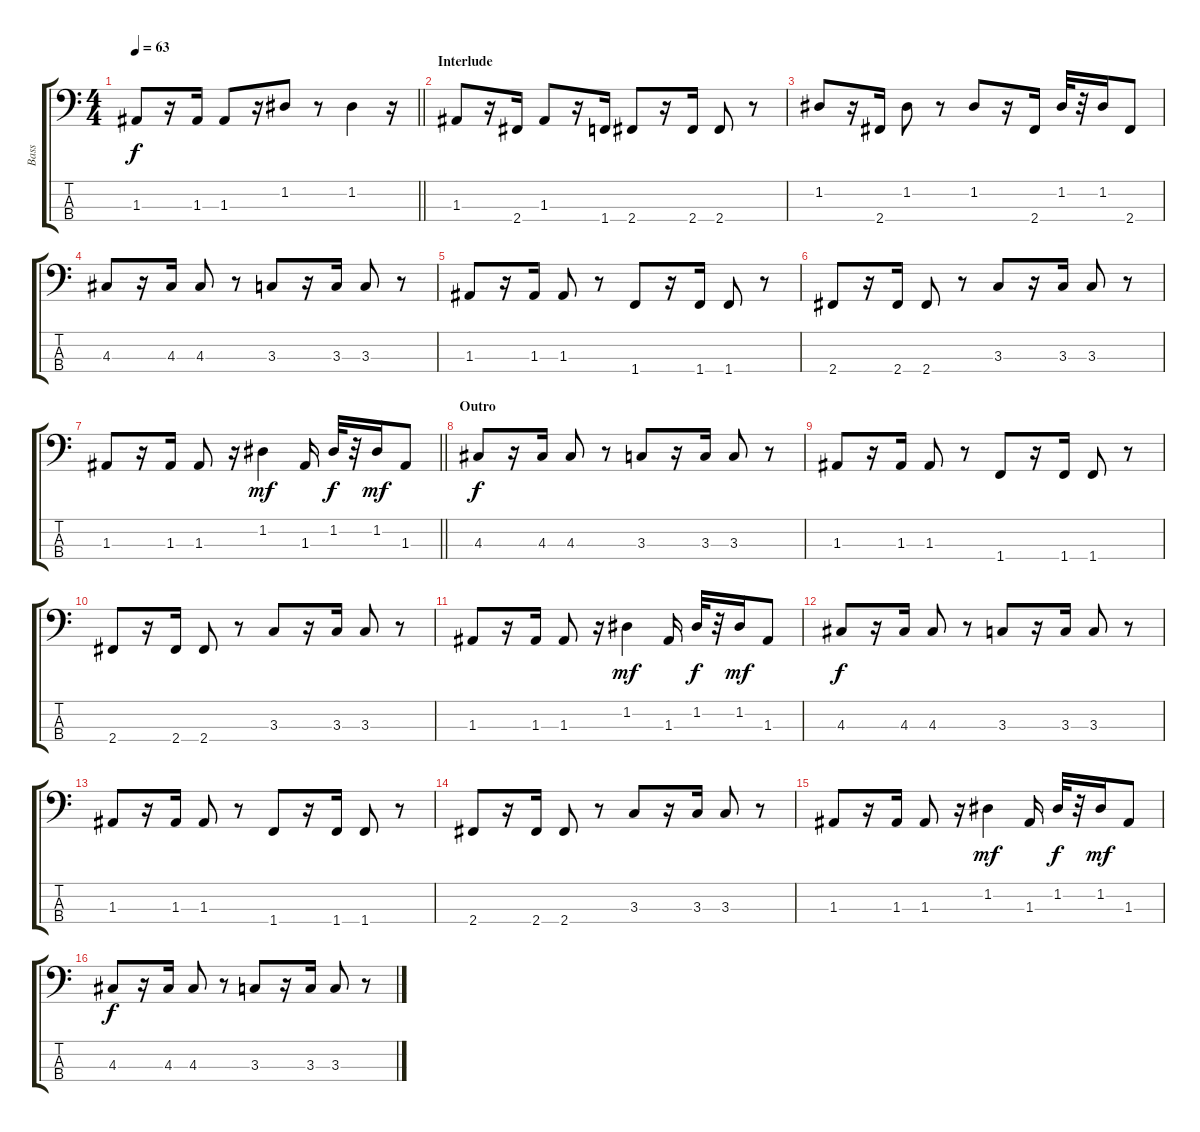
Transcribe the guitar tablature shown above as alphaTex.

\track ("Bass" "Bass") {instrument electricbassfinger}
\staff {score tabs}
\tuning (G2 D2 A1 E1) {hide}
\ts (4 4)
\tempo 63
\clef f4
\barLineRight lightlight
\ks c
1.3.8{dy f} r.16 1.3.16 1.3.8 r.16 1.2.8 r.8 1.2.4 r.16 |
\section ("" "Interlude")
1.3.8 r.16 2.4.16 1.3.8 r.16 1.4.16 2.4.8 r.16 2.4.16 2.4.8 r.8 |
1.2.8 r.16 2.4.16 1.2.8 r.8 1.2.8 r.16 2.4.16 1.2.32 r.32 1.2.16 2.4.8 |
4.3.8 r.16 4.3.16 4.3.8 r.8 3.3.8 r.16 3.3.16 3.3.8 r.8 |
1.3.8 r.16 1.3.16 1.3.8 r.8 1.4.8 r.16 1.4.16 1.4.8 r.8 |
2.4.8 r.16 2.4.16 2.4.8 r.8 3.3.8 r.16 3.3.16 3.3.8 r.8 |
\barLineRight lightlight
1.3.8 r.16 1.3.16 1.3.8 r.16 1.2.4{dy mf} 1.3.16 1.2.32{dy f} r.32 1.2.16{dy mf} 1.3.8 |
\section ("" "Outro")
4.3.8{dy f volume 6} r.16 4.3.16 4.3.8 r.8 3.3.8 r.16 3.3.16 3.3.8 r.8 |
1.3.8 r.16 1.3.16 1.3.8 r.8 1.4.8 r.16 1.4.16 1.4.8 r.8 |
2.4.8 r.16 2.4.16 2.4.8 r.8 3.3.8 r.16 3.3.16 3.3.8 r.8 |
1.3.8 r.16 1.3.16 1.3.8 r.16 1.2.4{dy mf} 1.3.16 1.2.32{dy f} r.32 1.2.16{dy mf} 1.3.8 |
4.3.8{dy f volume 2} r.16 4.3.16 4.3.8 r.8 3.3.8 r.16 3.3.16 3.3.8 r.8 |
1.3.8 r.16 1.3.16 1.3.8 r.8 1.4.8 r.16 1.4.16 1.4.8 r.8 |
2.4.8 r.16 2.4.16 2.4.8 r.8 3.3.8 r.16 3.3.16 3.3.8 r.8 |
1.3.8 r.16 1.3.16 1.3.8 r.16 1.2.4{dy mf} 1.3.16 1.2.32{dy f} r.32 1.2.16{dy mf} 1.3.8 |
4.3.8{dy f volume 0} r.16 4.3.16 4.3.8 r.8 3.3.8 r.16 3.3.16 3.3.8 r.8
